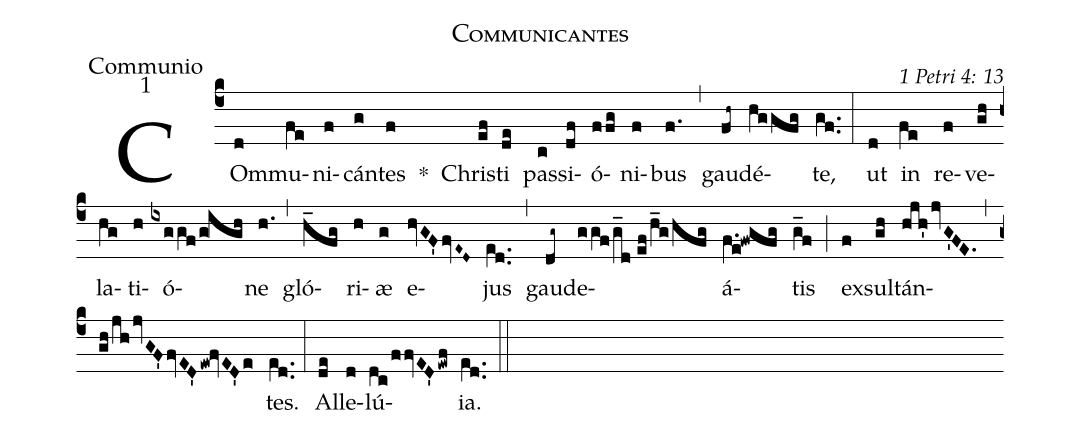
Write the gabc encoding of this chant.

name: Communicantes;
office-part: Communio;
mode: 1;
commentary: 1 Petri 4: 13;
%%
(c4) COm(d)mu(fe)ni(f)cán(g)tes(f) *() Chris(ef)ti(de) pas(c)si(df)ó(ffg)ni(f)bus(f.) (,) gau(fh~)dé(hggfg)te,(gf..) (:)
ut(d) in(fe) re(f)ve(gh)la(hg)ti(h)ó(ixggf/g!igh)ne(h.) (,) gló(h_fg)ri(h)æ(g) e(hvGF'fvE~D~)jus(e[ll:1]d..) (,) gau(dg~)de(ggf/g_d//ef/h_g/hfg)á(f.e!fwgfg)tis(g_f) (;) ex(f)sul(gh)tán(hjh'jvG'FE.)(,)(gh/jh/!jvGF'fvED'/!ew!fvED'e)tes.(e[ll:1]d..) (:)
Al(de)le(d)lú(dc/ffvED'ewf)ia.(e[ll:1]d..) (::)
